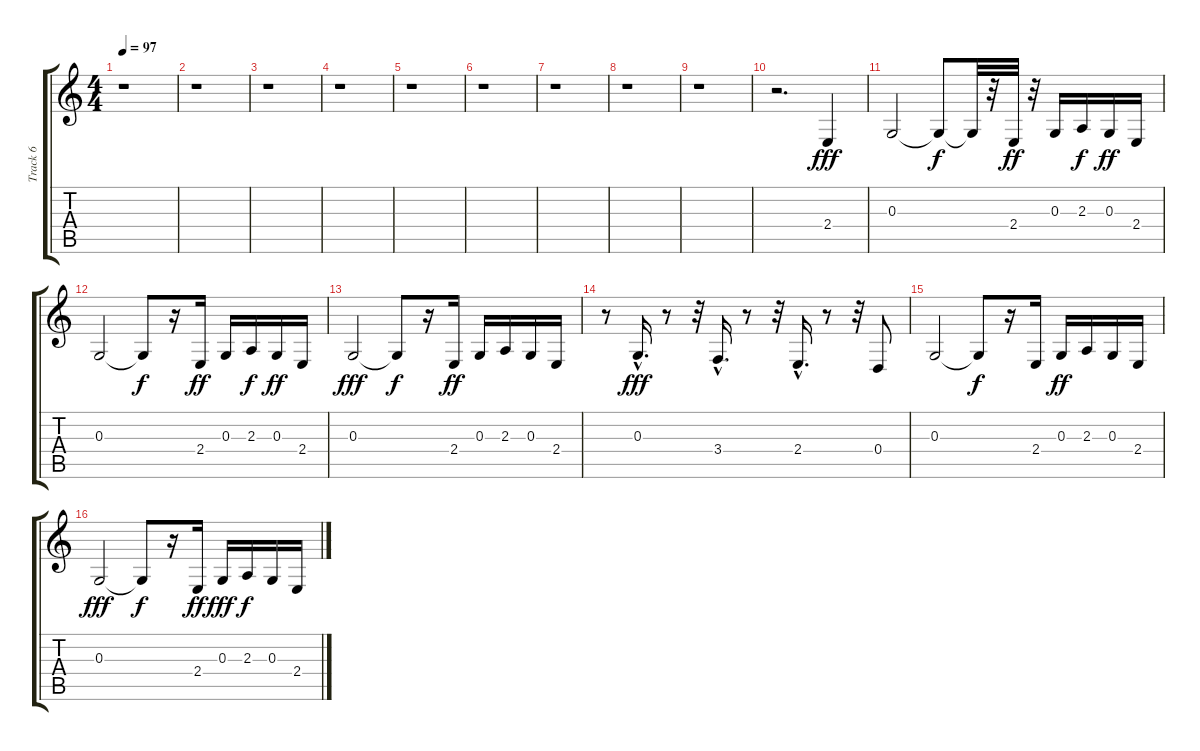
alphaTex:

\track ("Track 6" "Track 6") {instrument trombone}
\staff {score tabs}
\tuning (E4 B3 G3 D3 A2 E2) {hide}
\ts (4 4)
\tempo 97
\clef g2
\ks c
r.1{dy fff} |
r.1 |
r.1 |
r.1 |
r.1 |
r.1 |
r.1 |
r.1 |
r.1 |
r.2{d} 2.4.4 |
0.3.2 0.3{t}.8{dy f} 0.3{t}.32 r.32 2.4.32{dy ff} r.32 0.3.16 2.3.16{dy f} 0.3.16{dy ff} 2.4.16 |
0.3.2 0.3{t}.8{dy f} r.16 2.4.16{dy ff} 0.3.16 2.3.16{dy f} 0.3.16{dy ff} 2.4.16 |
0.3.2{dy fff} 0.3{t}.8{dy f} r.16 2.4.16{dy ff} 0.3.16 2.3.16 0.3.16 2.4.16 |
r.8 0.3{hac}.16{d dy fff} r.8 r.32 3.4{hac}.16{d} r.8 r.32 2.4{hac}.16{d} r.8 r.32 0.4.8 |
0.3.2 0.3{t}.8{dy f} r.16 2.4.16 0.3.16{dy ff} 2.3.16 0.3.16 2.4.16 |
0.3.2{dy fff} 0.3{t}.8{dy f} r.16 2.4.16{dy ff} 0.3.16{dy fff} 2.3.16{dy f} 0.3.16 2.4.16
